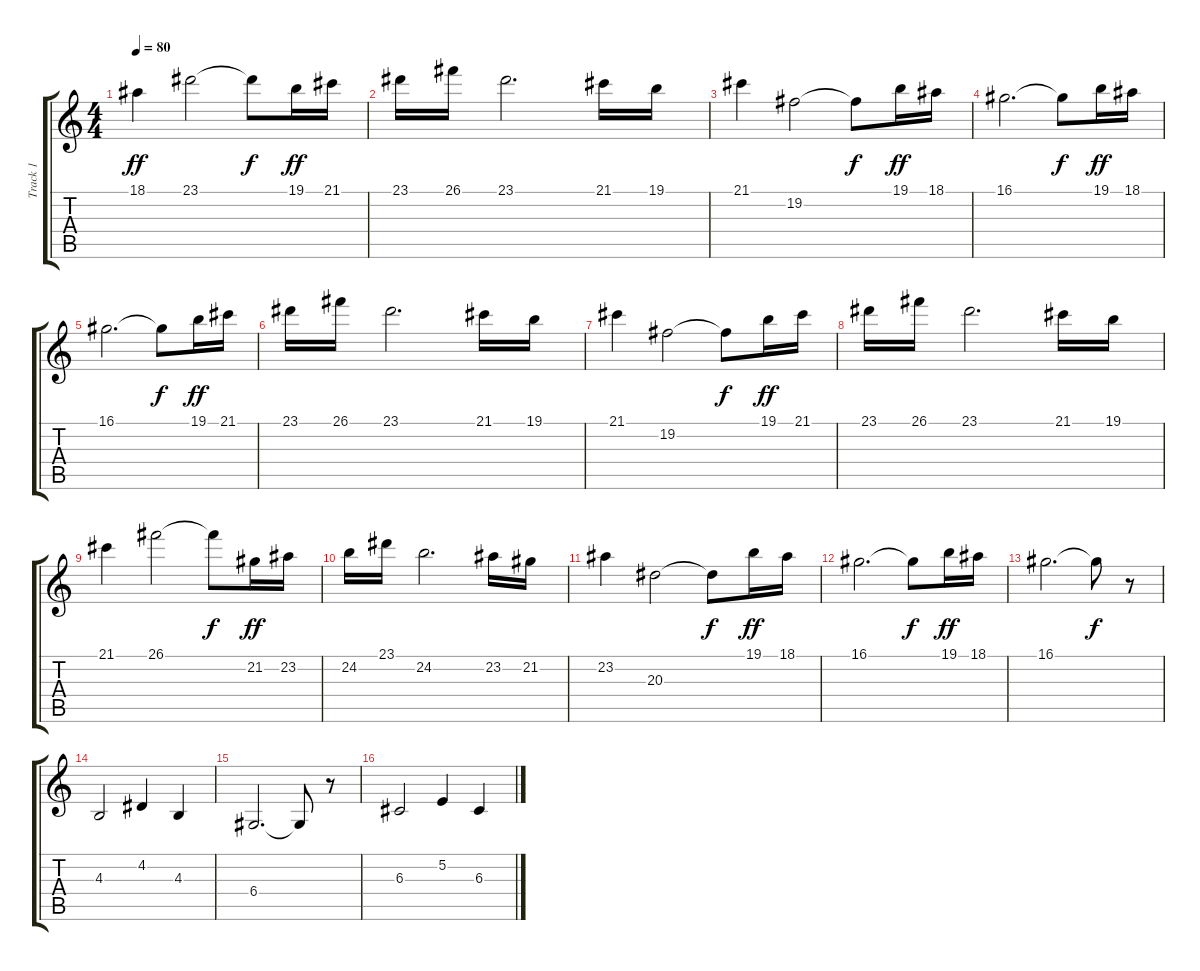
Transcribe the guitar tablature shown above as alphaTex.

\track ("Track 1" "Track 1") {instrument panflute}
\staff {score tabs}
\tuning (E4 B3 G3 D3 A2 E2) {hide}
\ts (4 4)
\tempo 80
\clef g2
\ks c
18.1.4{dy ff} 23.1.2 23.1{t}.8{dy f} 19.1.16{dy ff} 21.1.16 |
23.1.16 26.1.16 23.1.2{d} 21.1.16 19.1.16 |
21.1.4 19.2.2 19.2{t}.8{dy f} 19.1.16{dy ff} 18.1.16 |
16.1.2{d} 16.1{t}.8{dy f} 19.1.16{dy ff} 18.1.16 |
16.1.2{d} 16.1{t}.8{dy f} 19.1.16{dy ff} 21.1.16 |
23.1.16 26.1.16 23.1.2{d} 21.1.16 19.1.16 |
21.1.4 19.2.2 19.2{t}.8{dy f} 19.1.16{dy ff} 21.1.16 |
23.1.16 26.1.16 23.1.2{d} 21.1.16 19.1.16 |
21.1.4 26.1.2 26.1{t}.8{dy f} 21.2.16{dy ff} 23.2.16 |
24.2.16 23.1.16 24.2.2{d} 23.2.16 21.2.16 |
23.2.4 20.3.2 20.3{t}.8{dy f} 19.1.16{dy ff} 18.1.16 |
16.1.2{d} 16.1{t}.8{dy f} 19.1.16{dy ff} 18.1.16 |
16.1.2{d} 16.1{t}.8{dy f} r.8 |
4.3.2{instrument englishhorn} 4.2.4 4.3.4 |
6.4.2{d} 6.4{t}.8 r.8 |
6.3.2 5.2.4 6.3.4
